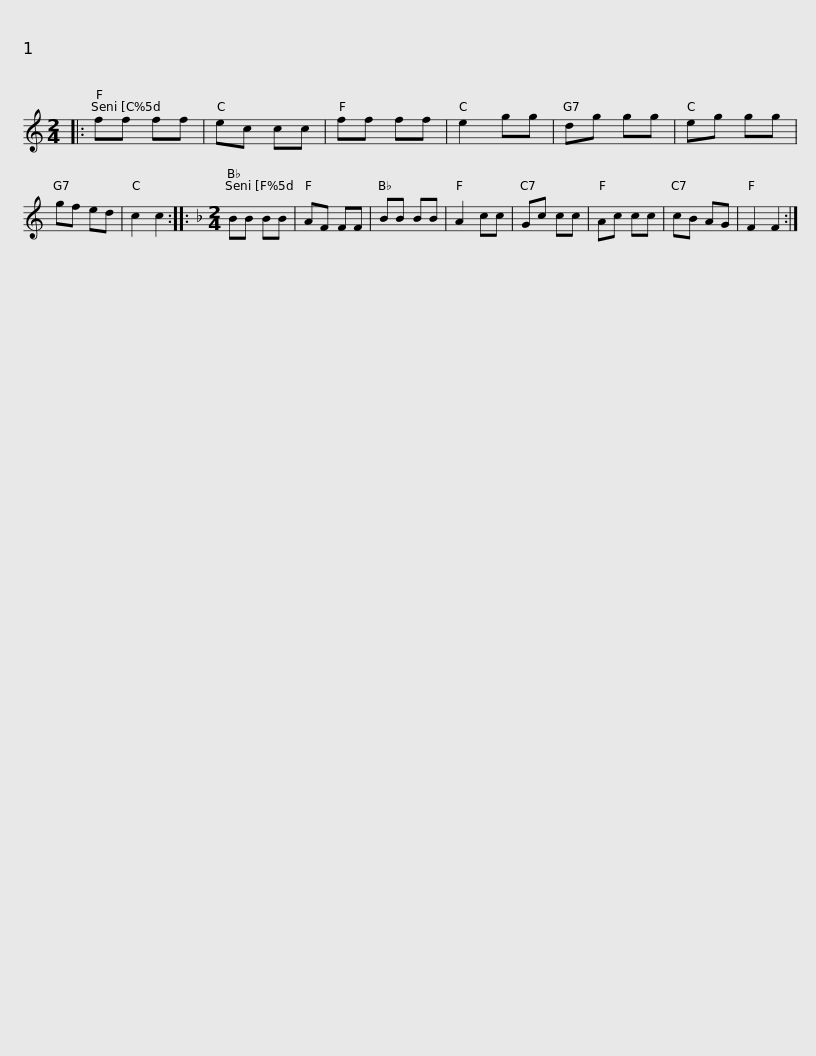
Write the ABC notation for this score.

X:1
L:1/8
M:2/4
I:linebreak $
K:C
V:1 treble
V:1
|: ff ff | ec cc | ff ff | e2 gg | dg gg | %5
 eg gg | gf ed | c2 c2 ::[K:F][M:2/4] BB BB | AF FF |$ %10
 BB BB | A2 cc | Gc cc | Ac cc | cB AG | %15
 F2 F2 :| %16
